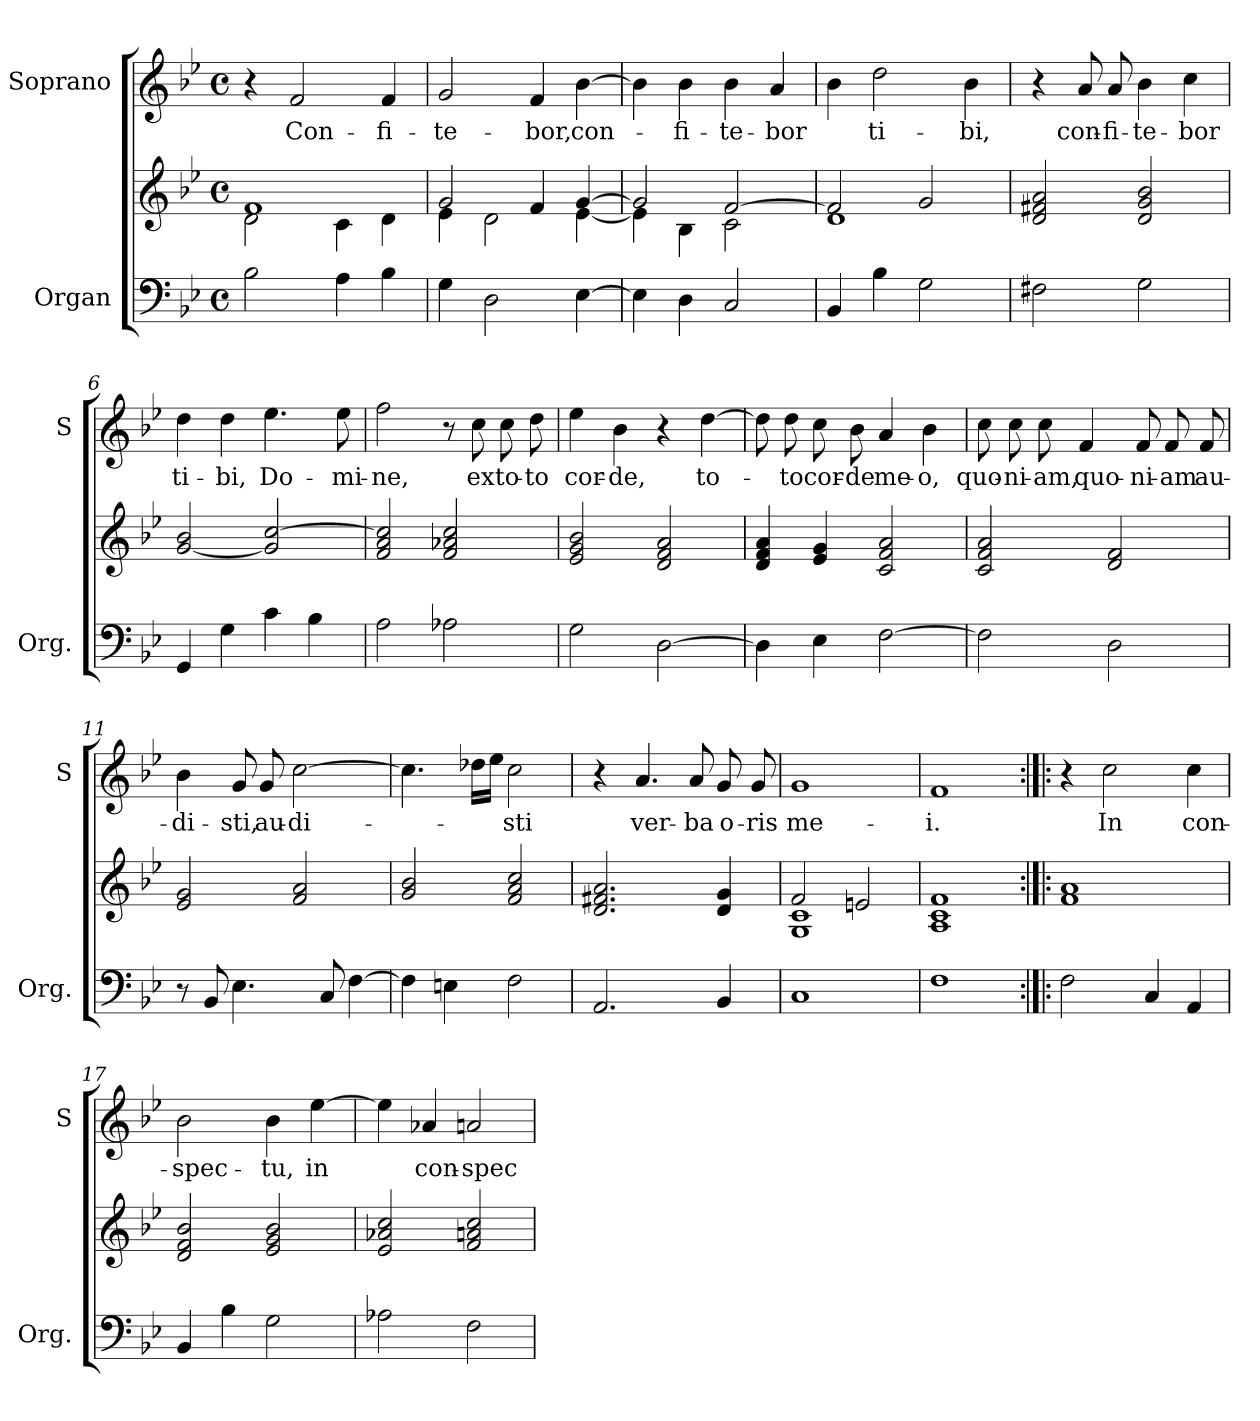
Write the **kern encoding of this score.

**kern	**kern	**kern	**text
*part2	*part2	*part1	*part1
*staff3	*staff2	*staff1	*staff1
*I"Organ	*	*I"Soprano	*
*I'Org.	*	*I'S	*
*clefF4	*clefG2	*clefG2	*
*k[b-e-]	*k[b-e-]	*k[b-e-]	*
*B-:	*B-:	*B-:	*
*M4/4	*M4/4	*M4/4	*
*met(c)	*met(c)	*met(c)	*
=1	=1	=1	=1
*	*^	*	*
2B-\	1f	2d\	4r	.
!	!	!	!	!LO:LY:b
.	.	.	2f/	Con-
4A\	.	4c\	.	.
!	!	!	!	!LO:LY:b
4B-\	.	4d\	4f/	-fi-
=2	=2	=2	=2	=2
!	!	!	!	!LO:LY:b
4G\	2g/	4e-\	2g/	-te-
2D\	.	2d\	.	.
!	!	!	!	!LO:LY:b
.	4f/	.	4f/	-bor,
!	!	!	!	!LO:LY:b
[4E-\	[>4g/	[<4e-\	[4b-\	con-
=3	=3	=3	=3	=3
4E-\]	2g/]	4e-\]	4b-\]	.
!	!	!	!	!LO:LY:b
4D\	.	4B-\	4b-\	-fi-
!	!	!	!	!LO:LY:b
2C/	[>2f/	2c\	4b-\	-te-
!	!	!	!	!LO:LY:b
.	.	.	4a/	-bor
=4	=4	=4	=4	=4
4BB-/	2f/]	1d	4b-\	.
!	!	!	!	!LO:LY:b
4B-\	.	.	2dd\	ti-
2G\	2g/	.	.	.
!	!	!	!	!LO:LY:b
.	.	.	4b-\	-bi,
*	*v	*v	*	*
=5	=5	=5	=5
2F#X\	2d/ 2f#X/ 2a/	4r	.
!	!	!	!LO:LY:b
.	.	8a/	con-
!	!	!	!LO:LY:b
.	.	8a/	-fi-
!	!	!	!LO:LY:b
2G\	2d/ 2g/ 2b-/	4b-\	-te-
!	!	!	!LO:LY:b
.	.	4cc\	-bor
!!LO:LB:g=z
=6	=6	=6	=6
!	!	!	!LO:LY:b
4GG/	[2g/ 2b-/	4dd\	ti-
!	!	!	!LO:LY:b
4G\	.	4dd\	-bi,
!	!	!	!LO:LY:b
4c\	2g/] [2cc/	4.ee-\	Do-
4B-\	.	.	.
!	!	!	!LO:LY:b
.	.	8ee-\	-mi-
=7	=7	=7	=7
!	!	!	!LO:LY:b
2A\	2f/ 2a/ 2cc/]	2ff\	-ne,
2A-X\	2f/ 2a-X/ 2cc/	8r	.
!	!	!	!LO:LY:b
.	.	8cc\	ex
!	!	!	!LO:LY:b
.	.	8cc\	to-
!	!	!	!LO:LY:b
.	.	8dd\	-to
=8	=8	=8	=8
!	!	!	!LO:LY:b
2G\	2e-/ 2g/ 2b-/	4ee-\	cor-
!	!	!	!LO:LY:b
.	.	4b-\	-de,
[2D\	2d/ 2f/ 2a/	4r	.
!	!	!	!LO:LY:b
.	.	[4dd\	to-
=9	=9	=9	=9
4D\]	4d/ 4f/ 4a/	8dd\]	.
!	!	!	!LO:LY:b
.	.	8dd\	-to
!	!	!	!LO:LY:b
4E-\	4e-/ 4g/	8cc\	cor-
!	!	!	!LO:LY:b
.	.	8b-\	-de
!	!	!	!LO:LY:b
[2F\	2c/ 2f/ 2a/	4a/	me-
!	!	!	!LO:LY:b
.	.	4b-\	-o,
!!LO:LB:g=z
=10	=10	=10	=10
!	!	!	!LO:LY:b
2F\]	2c/ 2f/ 2a/	8cc\	quo-
!	!	!	!LO:LY:b
.	.	8cc\	-ni-
!	!	!	!LO:LY:b
.	.	8cc\	-am,
!	!	!	!LO:LY:b
.	.	4f/	quo-
2D\	2d/ 2f/	.	.
!	!	!	!LO:LY:b
.	.	8f/	-ni-
!	!	!	!LO:LY:b
.	.	8f/	-am
!	!	!	!LO:LY:b
.	.	8f/	au-
=11	=11	=11	=11
!	!	!	!LO:LY:b
8r	2e-/ 2g/	4b-\	-di-
8BB-/	.	.	.
!	!	!	!LO:LY:b
4.E-\	.	8g/	-sti,
!	!	!	!LO:LY:b
.	.	8g/	au-
!	!	!	!LO:LY:b
.	2f/ 2a/	[2cc\	-di-
8C/	.	.	.
[4F\	.	.	.
=12	=12	=12	=12
4F\]	2g/ 2b-/	4.cc\]	.
4En\	.	.	.
.	.	16dd-X\LL	.
.	.	16ee-\JJ	.
!	!	!	!LO:LY:b
2F\	2f/ 2a/ 2cc/	2cc\	-sti
=13	=13	=13	=13
2.AA/	2.d/ 2.f#X/ 2.a/	4r	.
!	!	!	!LO:LY:b
.	.	4.a/	ver-
!	!	!	!LO:LY:b
.	.	8a/	-ba
!	!	!	!LO:LY:b
4BB-/	4d/ 4g/	8g/	o-
!	!	!	!LO:LY:b
.	.	8g/	-ris
!!LO:PB:g=z
=14	=14	=14	=14
*	*^	*	*
!	!	!	!	!LO:LY:b
1C	2f/	1G 1c	1g	me-
.	2en/	.	.	.
*	*v	*v	*	*
=15	=15	=15	=15
!	!	!	!LO:LY:b
1F	1A 1c 1f	1f	-i.
=16:|!|:	=16:|!|:	=16:|!|:	=16:|!|:
2F\	1f 1a	4r	.
!	!	!	!LO:LY:b
.	.	2cc\	In
4C/	.	.	.
!	!	!	!LO:LY:b
4AA/	.	4cc\	con-
=17	=17	=17	=17
!	!	!	!LO:LY:b
4BB-/	2d/ 2f/ 2b-/	2b-\	-spec-
4B-\	.	.	.
!	!	!	!LO:LY:b
2G\	2e-/ 2g/ 2b-/	4b-\	-tu,
!	!	!	!LO:LY:b
.	.	[4ee-\	in
=18	=18	=18	=18
2A-X\	2e-/ 2a-X/ 2cc/	4ee-\]	.
!	!	!	!LO:LY:b
.	.	4a-X/	con-
!	!	!	!LO:LY:b
2F\	2f/ 2an/ 2cc/	2an/	-spec-
=	=	=	=
*-	*-	*-	*-
